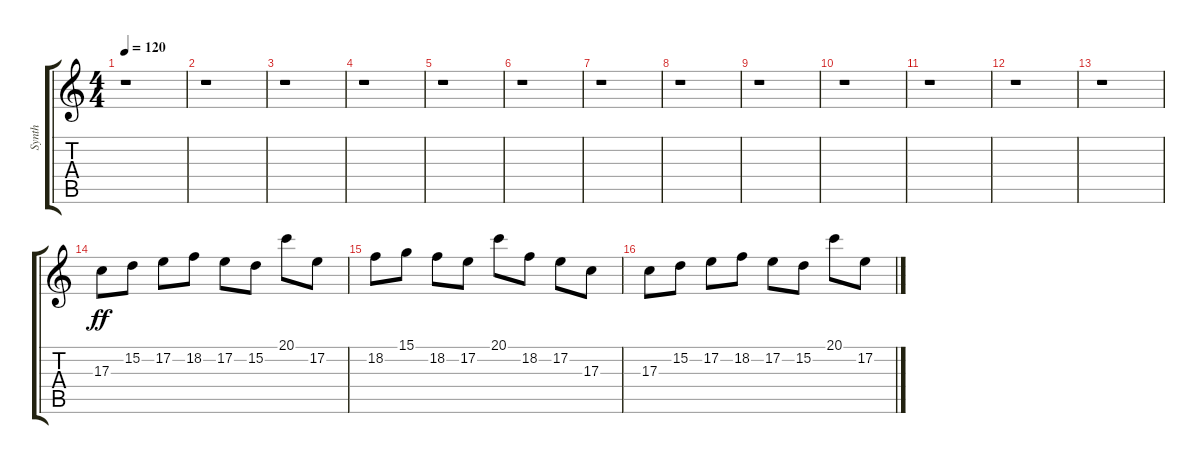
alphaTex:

\track ("Synth" "Synth") {instrument stringensemble1}
\staff {score tabs}
\tuning (E4 B3 G3 D3 A2 E2) {hide}
\ts (4 4)
\tempo 120
\clef g2
\ks c
r.1{dy ff} |
r.1 |
r.1 |
r.1 |
r.1 |
r.1 |
r.1 |
r.1 |
r.1 |
r.1 |
r.1 |
r.1 |
r.1 |
17.3.8 15.2.8 17.2.8 18.2.8 17.2.8 15.2.8 20.1.8 17.2.8 |
18.2.8 15.1.8 18.2.8 17.2.8 20.1.8 18.2.8 17.2.8 17.3.8 |
17.3.8 15.2.8 17.2.8 18.2.8 17.2.8 15.2.8 20.1.8 17.2.8
